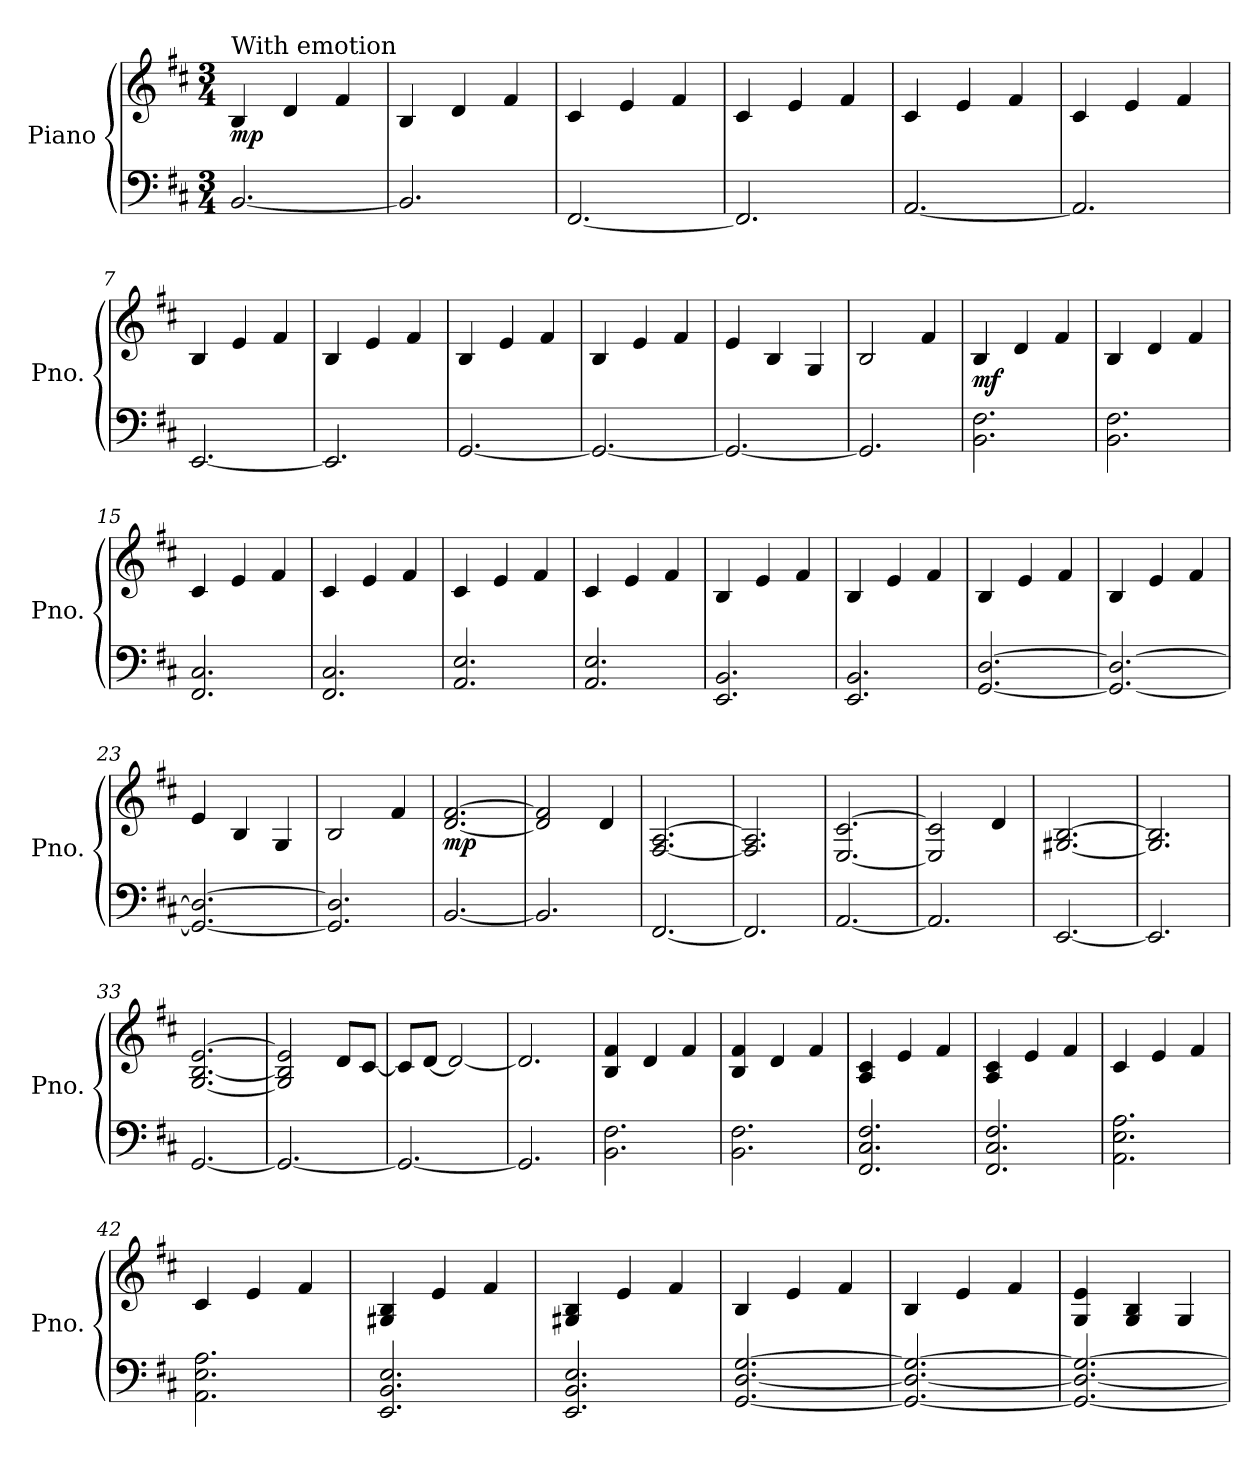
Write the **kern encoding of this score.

**kern	**kern	**dynam
*part1	*part1	*part1
*staff2	*staff1	*staff1/2
*I"Piano	*	*
*I'Pno.	*	*
*clefF4	*clefG2	*
*k[f#c#]	*k[f#c#]	*
*M3/4	*M3/4	*
*MM150	*MM150	*
=1	=1	=1
!	!LO:TX:a:t=With emotion	!
!	!	!LO:DY:b
[2.BB/	4B/	mp
.	4d/	.
.	4f#/	.
=2	=2	=2
2.BB/]	4B/	.
.	4d/	.
.	4f#/	.
=3	=3	=3
[2.FF#/	4c#/	.
.	4e/	.
.	4f#/	.
=4	=4	=4
2.FF#/]	4c#/	.
.	4e/	.
.	4f#/	.
=5	=5	=5
[2.AA/	4c#/	.
.	4e/	.
.	4f#/	.
=6	=6	=6
2.AA/]	4c#/	.
.	4e/	.
.	4f#/	.
=7	=7	=7
[2.EE/	4B/	.
.	4e/	.
.	4f#/	.
=8	=8	=8
2.EE/]	4B/	.
.	4e/	.
.	4f#/	.
=9	=9	=9
[2.GG/	4B/	.
.	4e/	.
.	4f#/	.
=10	=10	=10
2.GG/_	4B/	.
.	4e/	.
.	4f#/	.
!!LO:LB:g=z
=11	=11	=11
2.GG/_	4e/	.
.	4B/	.
.	4G/	.
=12	=12	=12
2.GG/]	2B/	.
.	4f#/	.
=13	=13	=13
!	!	!LO:DY:b
2.BB\ 2.F#\	4B/	mf
.	4d/	.
.	4f#/	.
=14	=14	=14
2.BB\ 2.F#\	4B/	.
.	4d/	.
.	4f#/	.
=15	=15	=15
2.FF#/ 2.C#/	4c#/	.
.	4e/	.
.	4f#/	.
=16	=16	=16
2.FF#/ 2.C#/	4c#/	.
.	4e/	.
.	4f#/	.
=17	=17	=17
2.AA/ 2.E/	4c#/	.
.	4e/	.
.	4f#/	.
=18	=18	=18
2.AA/ 2.E/	4c#/	.
.	4e/	.
.	4f#/	.
=19	=19	=19
2.EE/ 2.BB/	4B/	.
.	4e/	.
.	4f#/	.
=20	=20	=20
2.EE/ 2.BB/	4B/	.
.	4e/	.
.	4f#/	.
=21	=21	=21
[2.GG/ [2.D/	4B/	.
.	4e/	.
.	4f#/	.
!!LO:LB:g=z
=22	=22	=22
2.GG/_ 2.D/_	4B/	.
.	4e/	.
.	4f#/	.
=23	=23	=23
2.GG/_ 2.D/_	4e/	.
.	4B/	.
.	4G/	.
=24	=24	=24
2.GG/] 2.D/]	2B/	.
.	4f#/	.
=25	=25	=25
!	!	!LO:DY:b
[2.BB/	[2.d/ [2.f#/	mp
=26	=26	=26
2.BB/]	2d/] 2f#/]	.
.	4d/	.
=27	=27	=27
[2.FF#/	[2.F#/ [2.A/	.
=28	=28	=28
2.FF#/]	2.F#/] 2.A/]	.
=29	=29	=29
[2.AA/	[2.E/ [2.c#/	.
=30	=30	=30
2.AA/]	2E/] 2c#/]	.
.	4d/	.
=31	=31	=31
[2.EE/	[2.G#X/ [2.B/	.
=32	=32	=32
2.EE/]	2.G#/] 2.B/]	.
=33	=33	=33
[2.GG/	[2.G/ [2.B/ [2.e/	.
=34	=34	=34
2.GG/_	2G/] 2B/] 2e/]	.
.	8d/L	.
.	[8c#/J	.
!!LO:LB:g=z
=35	=35	=35
2.GG/_	8c#/L]	.
.	[8d/J	.
.	2d/_	.
=36	=36	=36
2.GG/]	2.d/]	.
=37	=37	=37
2.BB\ 2.F#\	4B/ 4f#/	.
.	4d/	.
.	4f#/	.
=38	=38	=38
2.BB\ 2.F#\	4B/ 4f#/	.
.	4d/	.
.	4f#/	.
=39	=39	=39
2.FF#/ 2.C#/ 2.F#/	4A/ 4c#/	.
.	4e/	.
.	4f#/	.
=40	=40	=40
2.FF#/ 2.C#/ 2.F#/	4A/ 4c#/	.
.	4e/	.
.	4f#/	.
=41	=41	=41
2.AA\ 2.E\ 2.A\	4c#/	.
.	4e/	.
.	4f#/	.
=42	=42	=42
2.AA\ 2.E\ 2.A\	4c#/	.
.	4e/	.
.	4f#/	.
=43	=43	=43
2.EE/ 2.BB/ 2.E/	4G#X/ 4B/	.
.	4e/	.
.	4f#/	.
=44	=44	=44
2.EE/ 2.BB/ 2.E/	4G#X/ 4B/	.
.	4e/	.
.	4f#/	.
=45	=45	=45
[2.GG/ [2.D/ [2.G/	4B/	.
.	4e/	.
.	4f#/	.
!!LO:LB:g=z
=46	=46	=46
2.GG/_ 2.D/_ 2.G/_	4B/	.
.	4e/	.
.	4f#/	.
=47	=47	=47
2.GG/_ 2.D/_ 2.G/_	4G/ 4e/	.
.	4G/ 4B/	.
.	4G/	.
=	=	=
*-	*-	*-
